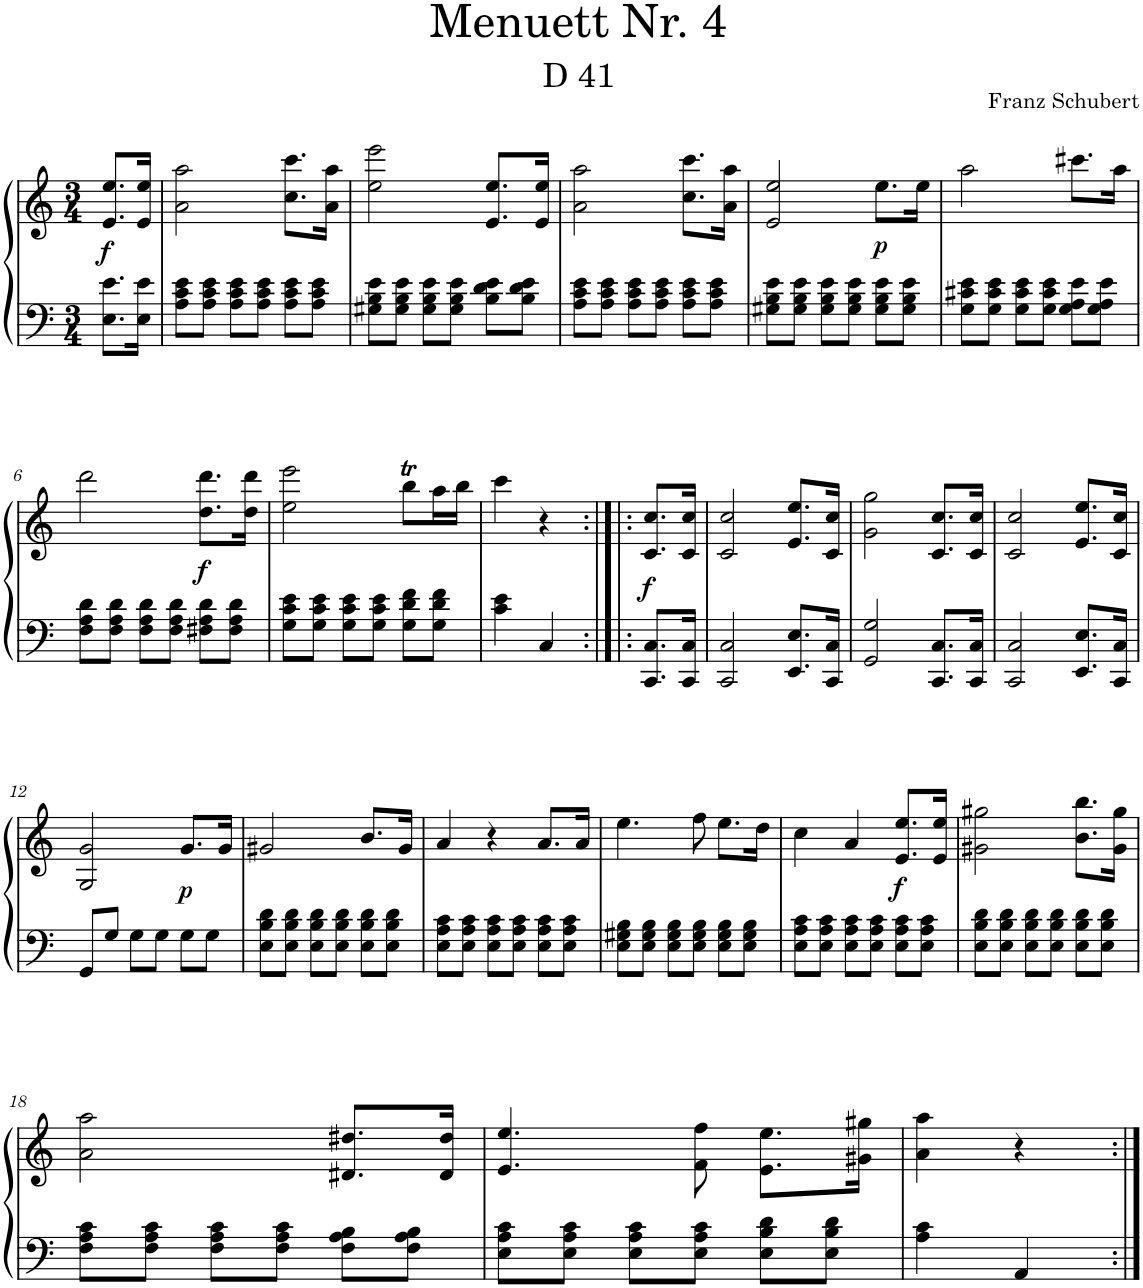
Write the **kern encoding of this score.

**kern	**kern	**dynam
*part1	*part1	*part1
*staff2	*staff1	*staff1/2
*I"Piano	*	*
*I'Pno.	*	*
*clefF4	*clefG2	*
*k[]	*k[]	*
*M3/4	*M3/4	*
=	=	=
!	!	!LO:DY:b
8.E\ 8.e\L	8.e/ 8.ee/L	f
16E\ 16e\Jk	16e/ 16ee/Jk	.
=1	=1	=1
8A\ 8c\ 8e\L	2a\ 2aa\	.
8A\ 8c\ 8e\J	.	.
8A\ 8c\ 8e\L	.	.
8A\ 8c\ 8e\J	.	.
8A\ 8c\ 8e\L	8.cc\ 8.ccc\L	.
8A\ 8c\ 8e\J	.	.
.	16a\ 16aa\Jk	.
=2	=2	=2
8G#X\ 8B\ 8e\L	2ee\ 2eee\	.
8G#\ 8B\ 8e\J	.	.
8G#\ 8B\ 8e\L	.	.
8G#\ 8B\ 8e\J	.	.
8B\ 8d\ 8e\L	8.e/ 8.ee/L	.
8B\ 8d\ 8e\J	.	.
.	16e/ 16ee/Jk	.
=3	=3	=3
8A\ 8c\ 8e\L	2a\ 2aa\	.
8A\ 8c\ 8e\J	.	.
8A\ 8c\ 8e\L	.	.
8A\ 8c\ 8e\J	.	.
8A\ 8c\ 8e\L	8.cc\ 8.ccc\L	.
8A\ 8c\ 8e\J	.	.
.	16a\ 16aa\Jk	.
=4	=4	=4
8G#X\ 8B\ 8e\L	2e/ 2ee/	.
8G#\ 8B\ 8e\J	.	.
8G#\ 8B\ 8e\L	.	.
8G#\ 8B\ 8e\J	.	.
!	!	!LO:DY:b
8G#\ 8B\ 8e\L	8.ee\L	p
8G#\ 8B\ 8e\J	.	.
.	16ee\Jk	.
=5	=5	=5
8G\ 8c#X\ 8e\L	2aa\	.
8G\ 8c#\ 8e\J	.	.
8G\ 8c#\ 8e\L	.	.
8G\ 8c#\ 8e\J	.	.
8G\ 8A\ 8e\L	8.ccc#X\L	.
8G\ 8A\ 8e\J	.	.
.	16aa\Jk	.
!!LO:LB:g=z
=6	=6	=6
8F\ 8A\ 8d\L	2ddd\	.
8F\ 8A\ 8d\J	.	.
8F\ 8A\ 8d\L	.	.
8F\ 8A\ 8d\J	.	.
!	!	!LO:DY:b
8F#X\ 8A\ 8d\L	8.dd\ 8.ddd\L	f
8F#\ 8A\ 8d\J	.	.
.	16dd\ 16ddd\Jk	.
=7	=7	=7
8G\ 8c\ 8e\L	2ee\ 2eee\	.
8G\ 8c\ 8e\J	.	.
8G\ 8c\ 8e\L	.	.
8G\ 8c\ 8e\J	.	.
8G\ 8d\ 8f\L	8bbt\L	.
8G\ 8d\ 8f\J	16aa\L	.
.	16bb\JJ	.
=8	=8	=8
4c\ 4e\	4ccc\	.
4C/	4r	.
=8X1:|!|:	=8X1:|!|:	=8X1:|!|:
!	!	!LO:DY:b
8.CC/ 8.C/L	8.c/ 8.cc/L	f
16CC/ 16C/Jk	16c/ 16cc/Jk	.
=9	=9	=9
2CC/ 2C/	2c/ 2cc/	.
8.EE/ 8.E/L	8.e/ 8.ee/L	.
16CC/ 16C/Jk	16c/ 16cc/Jk	.
=10	=10	=10
2GG/ 2G/	2g\ 2gg\	.
8.CC/ 8.C/L	8.c/ 8.cc/L	.
16CC/ 16C/Jk	16c/ 16cc/Jk	.
=11	=11	=11
2CC/ 2C/	2c/ 2cc/	.
8.EE/ 8.E/L	8.e/ 8.ee/L	.
16CC/ 16C/Jk	16c/ 16cc/Jk	.
!!LO:LB:g=z
=12	=12	=12
8GG/L	2G/ 2g/	.
8G/J	.	.
8G\L	.	.
8G\J	.	.
!	!	!LO:DY:b
8G\L	8.g/L	p
8G\J	.	.
.	16g/Jk	.
=13	=13	=13
8E\ 8B\ 8d\L	2g#X/	.
8E\ 8B\ 8d\J	.	.
8E\ 8B\ 8d\L	.	.
8E\ 8B\ 8d\J	.	.
8E\ 8B\ 8d\L	8.b/L	.
8E\ 8B\ 8d\J	.	.
.	16g#/Jk	.
=14	=14	=14
8E\ 8A\ 8c\L	4a/	.
8E\ 8A\ 8c\J	.	.
8E\ 8A\ 8c\L	4r	.
8E\ 8A\ 8c\J	.	.
8E\ 8A\ 8c\L	8.a/L	.
8E\ 8A\ 8c\J	.	.
.	16a/Jk	.
=15	=15	=15
8E\ 8G#X\ 8B\L	4.ee\	.
8E\ 8G#\ 8B\J	.	.
8E\ 8G#\ 8B\L	.	.
8E\ 8G#\ 8B\J	8ff\	.
8E\ 8G#\ 8B\L	8.ee\L	.
8E\ 8G#\ 8B\J	.	.
.	16dd\Jk	.
=16	=16	=16
8E\ 8A\ 8c\L	4cc\	.
8E\ 8A\ 8c\J	.	.
8E\ 8A\ 8c\L	4a/	.
8E\ 8A\ 8c\J	.	.
!	!	!LO:DY:b
8E\ 8A\ 8c\L	8.e/ 8.ee/L	f
8E\ 8A\ 8c\J	.	.
.	16e/ 16ee/Jk	.
=17	=17	=17
8E\ 8B\ 8d\L	2g#X\ 2gg#X\	.
8E\ 8B\ 8d\J	.	.
8E\ 8B\ 8d\L	.	.
8E\ 8B\ 8d\J	.	.
8E\ 8B\ 8d\L	8.b\ 8.bb\L	.
8E\ 8B\ 8d\J	.	.
.	16g#\ 16gg#\Jk	.
!!LO:LB:g=z
=18	=18	=18
8F\ 8A\ 8c\L	2a\ 2aa\	.
8F\ 8A\ 8c\J	.	.
8F\ 8A\ 8c\L	.	.
8F\ 8A\ 8c\J	.	.
8F\ 8A\ 8B\L	8.d#X/ 8.dd#X/L	.
8F\ 8A\ 8B\J	.	.
.	16d#/ 16dd#/Jk	.
=19	=19	=19
8E\ 8A\ 8c\L	4.e/ 4.ee/	.
8E\ 8A\ 8c\J	.	.
8E\ 8A\ 8c\L	.	.
8E\ 8A\ 8c\J	8f\ 8ff\	.
8E\ 8B\ 8d\L	8.e\ 8.ee\L	.
8E\ 8B\ 8d\J	.	.
.	16g#X\ 16gg#X\Jk	.
=20	=20	=20
4A\ 4c\	4a\ 4aa\	.
4AA/	4r	.
=:|!	=:|!	=:|!
*-	*-	*-
